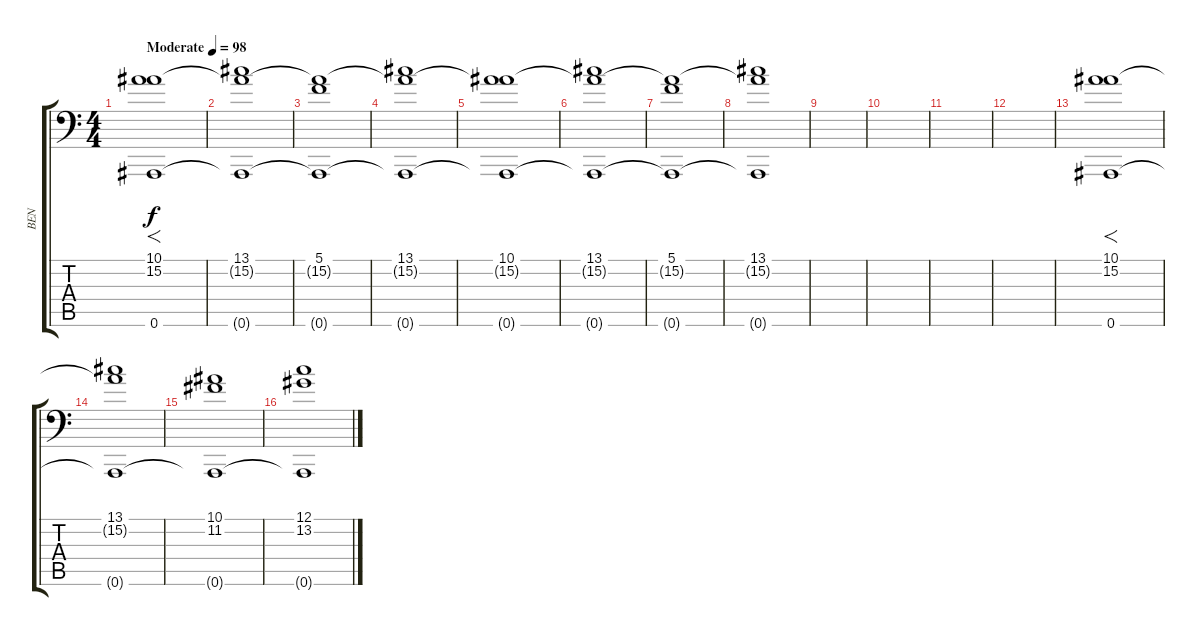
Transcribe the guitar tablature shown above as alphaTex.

\track ("BEN" "BEN") {instrument churchorgan}
\staff {score tabs}
\tuning (C4 G3 Eb3 Bb2 F2 Bb1) {hide}
\ts (4 4)
\tempo (98 "Moderate")
\clef f4
\ks c
(10.1 15.2 0.6).1{f dy f volume 7 instrument churchorgan} |
(13.1 15.2{t} 0.6{t}).1 |
(5.1 15.2{t} 0.6{t}).1 |
(13.1 15.2{t} 0.6{t}).1 |
(10.1 15.2{t} 0.6{t}).1 |
(13.1 15.2{t} 0.6{t}).1 |
(5.1 15.2{t} 0.6{t}).1 |
(13.1 15.2{t} 0.6{t}).1 |
|
|
|
|
(10.1 15.2 0.6).1{f volume 7} |
(13.1 15.2{t} 0.6{t}).1 |
(10.1 11.2 0.6{t}).1 |
(12.1 13.2 0.6{t}).1
